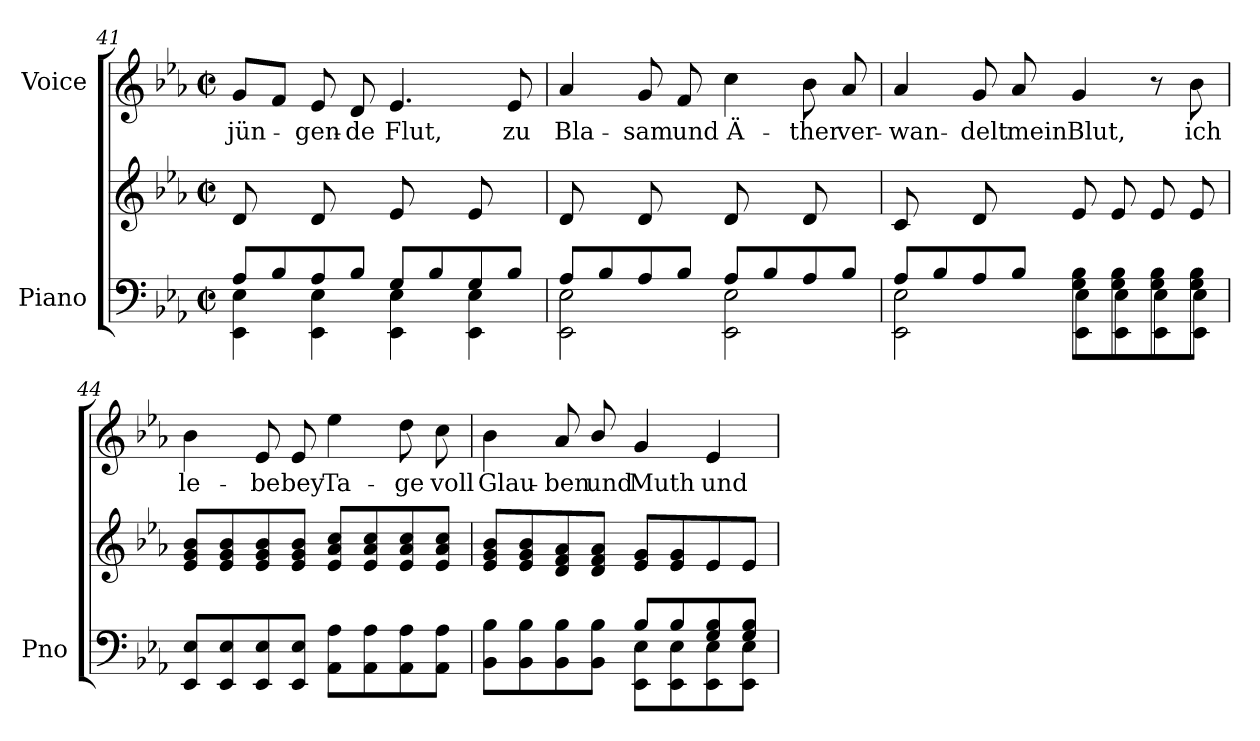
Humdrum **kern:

**kern	**kern	**kern	**text
*part2	*part2	*part1	*part1
*staff3	*staff2	*staff1	*staff1
*I"Piano	*	*I"Voice	*
*I'Pno	*	*	*
*clefF4	*clefG2	*clefG2	*
*k[b-e-a-]	*k[b-e-a-]	*k[b-e-a-]	*
*M2/2	*M2/2	*M2/2	*
*met(c|)	*met(c|)	*met(c|)	*
=41	=41	=41	=41
*^	*	*	*
*	*^	*	*	*
8ryy	4EE-\ 4E-\	8A-/L	8d/L	8g/L	-jün-
8B-/	.	8B-/	8ryy	8f/J	.
8ryy	4EE-\ 4E-\	8A-/	8d/	8e-/	-gen-
8B-/J	.	8B-/J	8ryy	8d/	-de
8ryy	4EE-\ 4E-\	8G/L	8e-/L	4.e-/	Flut,
8B-/	.	8B-/	8ryy	.	.
8ryy	4EE-\ 4E-\	8G/	8e-/	.	.
8B-/J	.	8B-/J	8ryy	8e-/	zu
=42	=42	=42	=42	=42	=42
8ryy	2EE-\ 2E-\	8A-/L	8d/L	4a-/	Bla-
8B-/	.	8B-/	8ryy	.	.
8ryy	.	8A-/	8d/	8g/	-sam
8B-/J	.	8B-/J	8ryy	8f/	und
8ryy	2EE-\ 2E-\	8A-/L	8d/L	4cc\	Ä-
8B-/	.	8B-/	8ryy	.	.
8ryy	.	8A-/	8d/	8b-\	-ther
8B-/J	.	8B-/J	8ryy	8a-/	ver-
=43	=43	=43	=43	=43	=43
*	*	*^	*^	*	*
8ryy	2ryy	2EE-\ 2E-\	8A-/L	8c/L	2ryy	4a-/	-wan-
8B-/	.	.	8B-/	8ryy	.	.	.
8ryy	.	.	8A-/	8d/	.	8g/	-delt
8B-/J	.	.	8B-/J	8ryy	.	8a-/	mein
2ryy	8G\ 8B-\L	8EE-\ 8E-\L	2ryy	8e-/L	2ryy	4g/	Blut,
.	8G\ 8B-\	8EE-\ 8E-\	.	8e-/	.	.	.
.	8G\ 8B-\	8EE-\ 8E-\	.	8e-/	.	8r	.
.	8G\ 8B-\J	8EE-\ 8E-\J	.	8e-/J	.	8b-\	ich
*v	*v	*v	*v	*	*	*	*
*	*v	*v	*	*
=44	=44	=44	=44
8EE-/ 8E-/L	8e-/ 8g/ 8b-/L	4b-\	le-
8EE-/ 8E-/	8e-/ 8g/ 8b-/	.	.
8EE-/ 8E-/	8e-/ 8g/ 8b-/	8e-/	-be
8EE-/ 8E-/J	8e-/ 8g/ 8b-/J	8e-/	bey
8AA-\ 8A-\L	8e-/ 8a-/ 8cc/L	4ee-\	Ta-
8AA-\ 8A-\	8e-/ 8a-/ 8cc/	.	.
8AA-\ 8A-\	8e-/ 8a-/ 8cc/	8dd\	-ge
8AA-\ 8A-\J	8e-/ 8a-/ 8cc/J	8cc\	voll
=45	=45	=45	=45
*^	*	*	*
8BB-\ 8B-\L	2ryy	8e-/ 8g/ 8b-/L	4b-\	Glau-
8BB-\ 8B-\	.	8e-/ 8g/ 8b-/	.	.
8BB-\ 8B-\	.	8d/ 8f/ 8a-/	8a-/	-ben
8BB-\ 8B-\J	.	8d/ 8f/ 8a-/J	8b-/	und
8EE-\ 8E-\L	8B-/L	8e-/ 8g/L	4g/	Muth
8EE-\ 8E-\	8B-/	8e-/ 8g/	.	.
8EE-\ 8E-\	8G/ 8B-/	8e-/	4e-/	und
8EE-\ 8E-\J	8G/ 8B-/J	8e-/J	.	.
*v	*v	*	*	*
=	=	=	=
*-	*-	*-	*-
